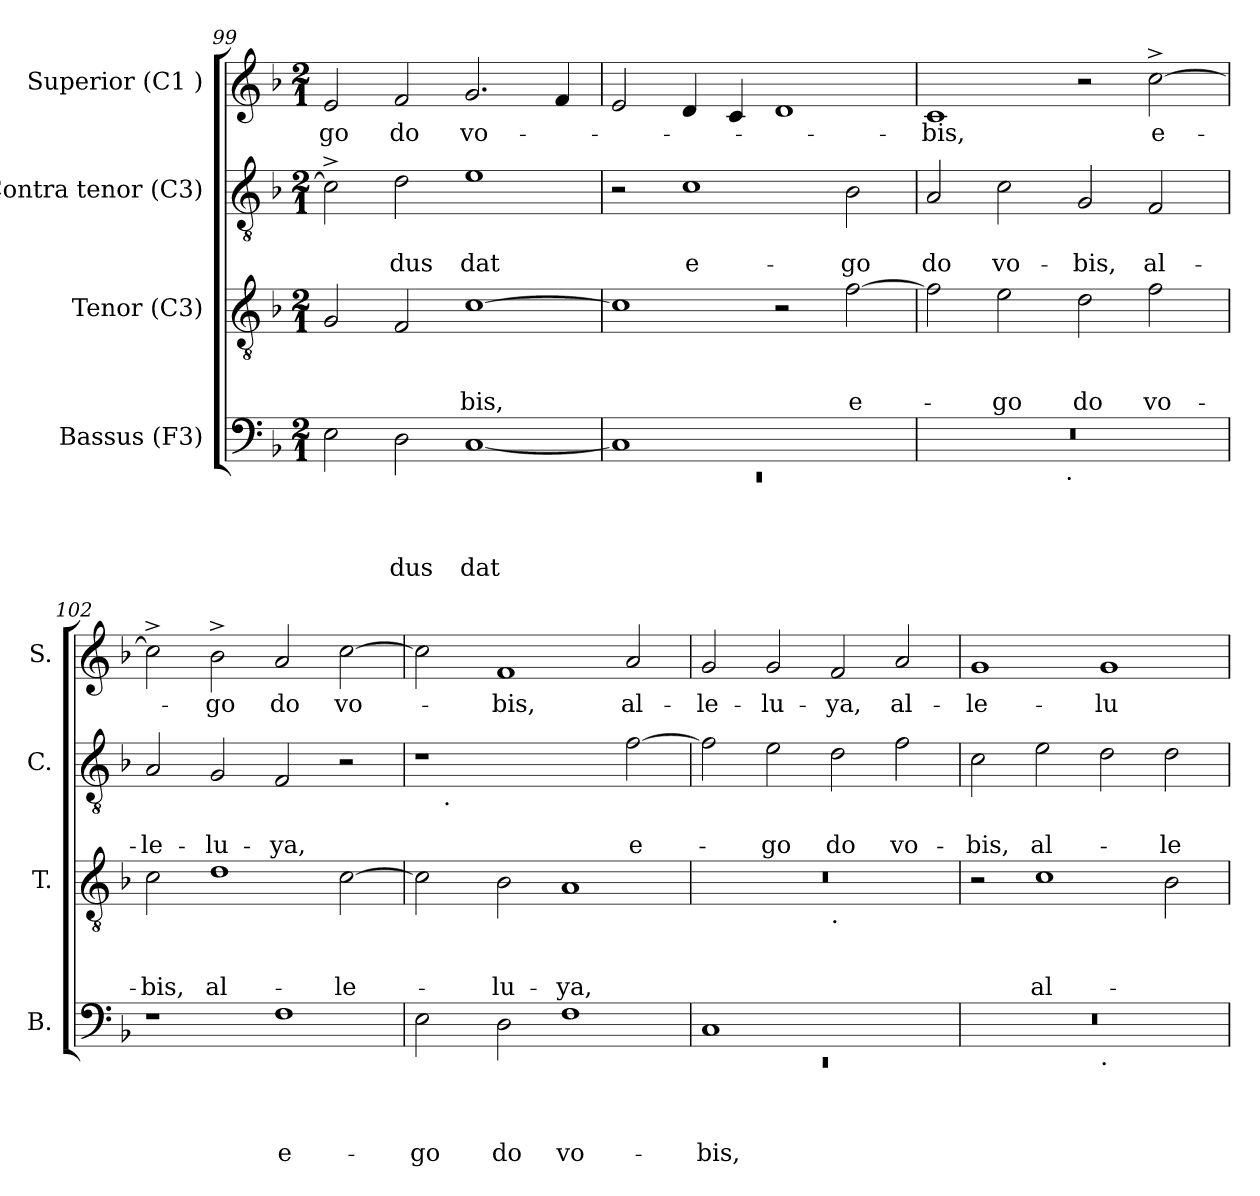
**kern	**text	**text	**text	**text	**kern	**text	**text	**text	**kern	**text	**text	**kern	**text
*part4	*part4	*part4	*part4	*part4	*part3	*part3	*part3	*part3	*part2	*part2	*part2	*part1	*part1
*staff4	*staff4	*staff4	*staff4	*staff4	*staff3	*staff3	*staff3	*staff3	*staff2	*staff2	*staff2	*staff1	*staff1
*I"Bassus (F3)	*	*	*	*	*I"Tenor (C3)	*	*	*	*I"Contra tenor (C3)	*	*	*I"Superior (C1 )	*
*I'B.	*	*	*	*	*I'T.	*	*	*	*I'C.	*	*	*I'S.	*
*clefF4	*	*	*	*	*clefGv2	*	*	*	*clefGv2	*	*	*clefG2	*
*k[b-]	*	*	*	*	*k[b-]	*	*	*	*k[b-]	*	*	*k[b-]	*
*F:	*	*	*	*	*F:	*	*	*	*F:	*	*	*F:	*
*M2/1	*	*	*	*	*M2/1	*	*	*	*M2/1	*	*	*M2/1	*
=99	=99	=99	=99	=99	=99	=99	=99	=99	=99	=99	=99	=99	=99
!	!	!	!	!	!	!	!	!	!	!	!	!	!LO:LY:b
2E\	.	.	.	.	2G/	.	.	.	2c^>\]	.	.	2e/	-go
!	!	!	!	!LO:LY:b	!	!	!	!	!	!	!LO:LY:b	!	!LO:LY:b
2D\	.	.	.	-dus	2F/	.	.	.	2d\	.	-dus	2f/	do
!	!	!	!	!LO:LY:b	!	!	!	!LO:LY:b	!	!	!LO:LY:b	!	!LO:LY:b
[<1C	.	.	.	dat	[>1c	.	.	-bis,	1e	.	dat	2.g/	vo-
.	.	.	.	.	.	.	.	.	.	.	.	4f/	.
=100	=100	=100	=100	=100	=100	=100	=100	=100	=100	=100	=100	=100	=100
*^	*	*	*	*	*	*	*	*	*	*	*	*	*
!	!LO:N:vis=1	!	!	!	!	!	!	!	!	!	!	!	!	!
1C]	0rEE	.	.	.	.	1c]	.	.	.	2r	.	.	2e/	.
!	!	!	!	!	!	!	!	!	!	!	!	!LO:LY:b:rj	!	!
.	.	.	.	.	.	.	.	.	.	1c	.	e-	4d/	.
.	.	.	.	.	.	.	.	.	.	.	.	.	4c/	.
1ryy	.	.	.	.	.	2r	.	.	.	.	.	.	1d	.
!	!	!	!	!	!	!	!	!	!LO:LY:b:rj	!	!	!LO:LY:b	!	!
.	.	.	.	.	.	[>2f\	.	.	e-	2B-\	.	-go	.	.
=101	=101	=101	=101	=101	=101	=101	=101	=101	=101	=101	=101	=101	=101	=101
!	!	!	!	!	!	!	!	!	!	!	!	!LO:LY:b	!	!LO:LY:b
0r	2ryy	.	.	.	.	2f\]	.	.	.	2A/	.	do	1c	-bis,
!	!	!	!	!	!	!	!	!	!LO:LY:b	!	!	!LO:LY:b	!	!
.	4...ryy	.	.	.	.	2e\	.	.	-go	2c\	.	vo-	.	.
!	!LO:TX:b:t=.	!	!	!	!	!	!	!	!	!	!	!	!	!
.	1ryy	.	.	.	.	.	.	.	.	.	.	.	.	.
!	!	!	!	!	!	!	!	!	!LO:LY:b	!	!	!LO:LY:b	!	!
.	.	.	.	.	.	2d\	.	.	do	2G/	.	-bis,	2r	.
!	!	!	!	!	!	!	!	!	!LO:LY:b	!	!	!LO:LY:b	!	!LO:LY:b:rj
.	.	.	.	.	.	2f\	.	.	vo-	2F/	.	al-	[<2cc^>\	e-
.	32ryy	.	.	.	.	.	.	.	.	.	.	.	.	.
!!LO:LB:g=z
=102	=102	=102	=102	=102	=102	=102	=102	=102	=102	=102	=102	=102	=102	=102
!	!	!	!	!	!	!	!	!	!LO:LY:b	!	!	!LO:LY:b	!	!
*v	*v	*	*	*	*	*	*	*	*	*	*	*	*	*
1r	.	.	.	.	2c\	.	.	-bis,	2A/	.	-le-	2cc^>\]	.
!	!	!	!	!	!	!	!	!LO:LY:b	!	!	!LO:LY:b	!	!LO:LY:b
.	.	.	.	.	1d	.	.	al-	2G/	.	-lu-	2b-^>\	-go
!	!	!	!	!LO:LY:b:rj	!	!	!	!	!	!	!LO:LY:b	!	!LO:LY:b
1F	.	.	.	e-	.	.	.	.	2F/	.	-ya,	2a/	do
!	!	!	!	!	!	!	!	!LO:LY:b	!	!	!	!	!LO:LY:b
.	.	.	.	.	[>2c\	.	.	-le-	2r	.	.	[>2cc\	vo-
=103	=103	=103	=103	=103	=103	=103	=103	=103	=103	=103	=103	=103	=103
!	!	!	!	!LO:LY:b	!	!	!	!	!	!	!	!	!
*	*	*	*	*	*	*	*	*	*^	*	*	*	*
2E\	.	.	.	-go	2c\]	.	.	.	1r	8ryy	.	.	2cc\]	.
!	!	!	!	!	!	!	!	!	!	!LO:TX:b:t=.	!	!	!	!
.	.	.	.	.	.	.	.	.	.	1...ryy	.	.	.	.
!	!	!	!	!LO:LY:b	!	!	!	!LO:LY:b	!	!	!	!	!	!LO:LY:b
2D\	.	.	.	do	2B-\	.	.	-lu-	.	.	.	.	1f	-bis,
!	!	!	!	!LO:LY:b	!	!	!	!LO:LY:b	!	!	!	!	!	!
1F	.	.	.	vo-	1A	.	.	-ya,	2ryy	.	.	.	.	.
!	!	!	!	!	!	!	!	!	!	!	!	!LO:LY:b:rj	!	!LO:LY:b
.	.	.	.	.	.	.	.	.	[>2f\	.	.	e-	2a/	al-
=104	=104	=104	=104	=104	=104	=104	=104	=104	=104	=104	=104	=104	=104	=104
*^	*	*	*	*	*	*	*	*	*	*	*	*	*	*
!	!LO:N:vis=1	!	!	!	!LO:LY:b	!	!	!	!	!	!	!	!	!	!LO:LY:b
*	*	*	*	*	*	*^	*	*	*	*v	*v	*	*	*	*
1C	0rEE	.	.	.	-bis,	0r	1ryy	.	.	.	2f\]	.	.	2g/	-le-
!	!	!	!	!	!	!	!	!	!	!	!	!	!LO:LY:b	!	!LO:LY:b
.	.	.	.	.	.	.	.	.	.	.	2e\	.	-go	2g/	-lu-
!	!	!	!	!	!	!	!LO:TX:b:t=.	!	!	!	!	!	!	!	!
!	!	!	!	!	!	!	!	!	!	!	!	!	!LO:LY:b	!	!LO:LY:b
1ryy	.	.	.	.	.	.	1ryy	.	.	.	2d\	.	do	2f/	-ya,
!	!	!	!	!	!	!	!	!	!	!	!	!	!LO:LY:b	!	!LO:LY:b
.	.	.	.	.	.	.	.	.	.	.	2f\	.	vo-	2a/	al-
=105	=105	=105	=105	=105	=105	=105	=105	=105	=105	=105	=105	=105	=105	=105	=105
!	!	!	!	!	!	!	!	!	!	!	!	!	!LO:LY:b	!	!LO:LY:b
*	*	*	*	*	*	*v	*v	*	*	*	*	*	*	*	*
0r	1ryy	.	.	.	.	2r	.	.	.	2c\	.	-bis,	1g	-le-
!	!	!	!	!	!	!	!	!	!LO:LY:b	!	!	!LO:LY:b	!	!
.	.	.	.	.	.	1c	.	.	al-	2e\	.	al-	.	.
!	!LO:TX:b:t=.	!	!	!	!	!	!	!	!	!	!	!	!	!
!	!	!	!	!	!	!	!	!	!	!	!	!	!	!LO:LY:b
.	1ryy	.	.	.	.	.	.	.	.	2d\	.	.	1g	-lu-
!	!	!	!	!	!	!	!	!	!	!	!	!LO:LY:b	!	!
.	.	.	.	.	.	2B-\	.	.	.	2d\	.	-le-	.	.
*v	*v	*	*	*	*	*	*	*	*	*	*	*	*	*
=	=	=	=	=	=	=	=	=	=	=	=	=	=
*-	*-	*-	*-	*-	*-	*-	*-	*-	*-	*-	*-	*-	*-
